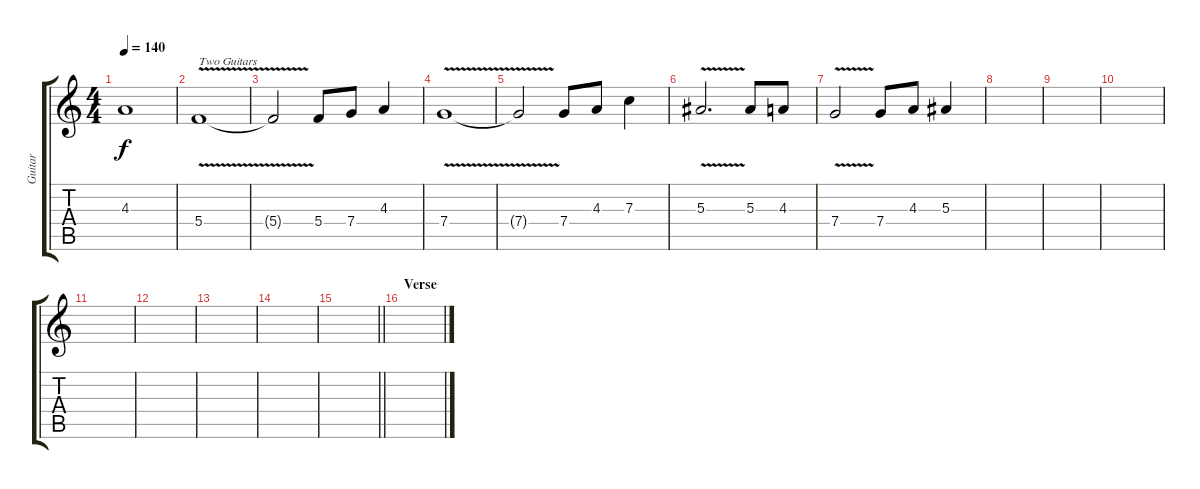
\track ("Guitar " "Guitar ") {instrument distortionguitar}
\staff {score tabs}
\tuning (D4 A3 F3 C3 G2 D2) {hide}
\ts (4 4)
\tempo 140
\clef g2
\ks c
4.3{t}.1{dy f} |
5.4{v}.1{txt "Two Guitars"} |
5.4{t}.2 5.4.8 7.4.8 4.3.4 |
7.4{v}.1 |
7.4{t}.2 7.4.8 4.3.8 7.3.4 |
5.3{v}.2{d} 5.3.8 4.3.8 |
7.4{v}.2 7.4.8 4.3.8 5.3.4 |
|
|
|
|
|
|
|
\barLineRight lightlight
|
\section ("" "Verse")
